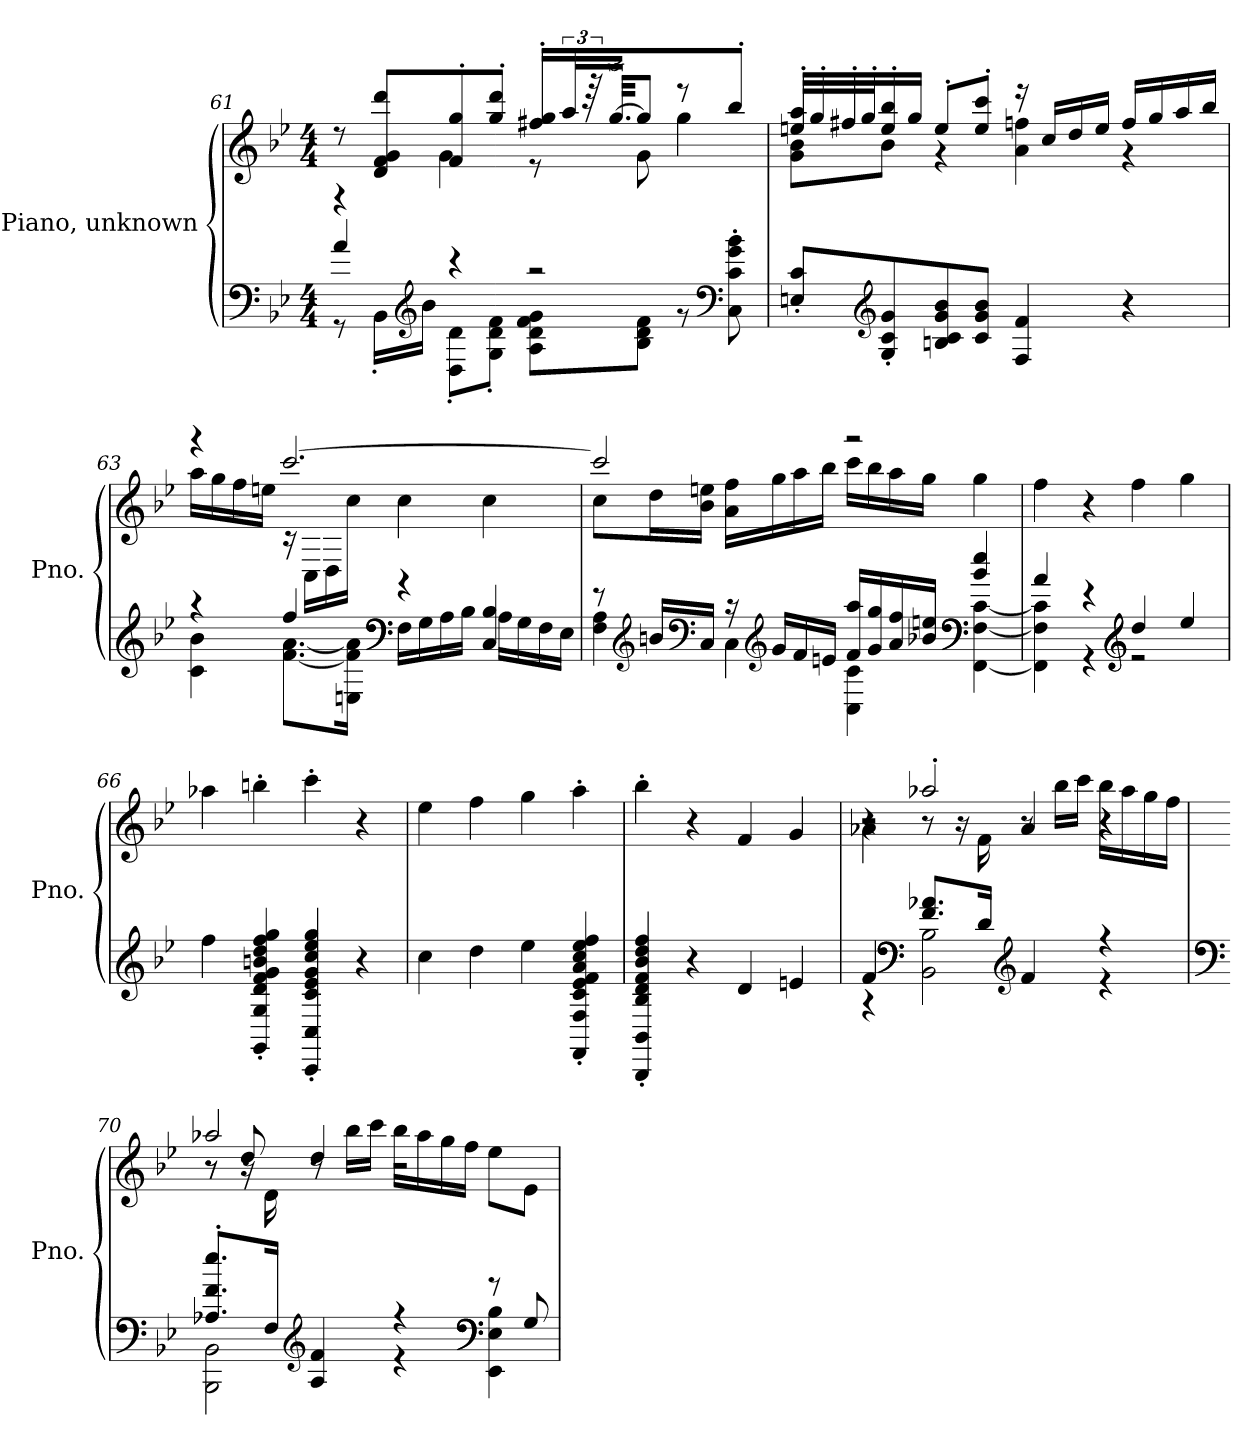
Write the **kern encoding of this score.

**kern	**kern
*part1	*part1
*staff2	*staff1
*I"Piano, unknown	*
*I'Pno.	*
!!LO:LB:g=z
*clefF4	*clefG2
*k[b-e-]	*k[b-e-]
*M4/4	*M4/4
=61	=61
*^	*^
4a/	8r	8r	4r
.	16BB-'\LL	8d/ 8f/ 8g/ 8ddd/L	.
*clefG2	*	*	*
.	16b-\JJ	.	.
4r	8D\' 8d\'L	8f/' 8gg/'	4g\
.	8G\' 8d\' 8f\'J	8gg/' 8ddd/'J	.
2r	8A\ 8d\ 8f\ 8g\L	16ff#X/' 16gg/'LL	8r
.	.	48aa/JJk	.
.	.	96r	.
.	.	[48.gg/KKL	.
.	8B-\ 8d\ 8f\J	8gg/J]	8g\
.	8r	8r	4gg\
*clefF4	*	*	*
.	8C\' 8c\' 8g\' 8b-\'	8bb-'/	.
*v	*v	*	*
=62	=62	=62
8En/' 8c/'L	32een/' 32aa/'LLL	8g\ 8b-\L
.	32gg'/	.
.	32ff#X'/	.
.	32gg'/J	.
*clefG2	*	*
8G/' 8c/' 8g/'	16ee/' 16bb-/'	8b-\J
.	16gg/JJ	.
8Bn/ 8c/ 8g/ 8b-/	8ee'/L	4r
8c/ 8g/ 8b-/J	8ee/' 8ccc/'J	.
4F/ 4f/	16r	4a\ 4ffn\
.	16cc/LL	.
.	16dd/	.
.	16ee/JJ	.
4r	16ff/LL	4r
.	16gg/	.
.	16aa/	.
.	16bb-/JJ	.
!!LO:LB:g=z	!!
=63	=63	=63
*^	*	*
4r	4c\ 4b-\	4r	16aa\LL
.	.	.	16gg\
.	.	.	16ff\
.	.	.	16een\JJ
4ff/	[8.f\ [8.a\L	[2.ccc/	16r
.	.	.	16C\LL
.	.	.	16D\
.	16En\ 16f\] 16a\]Jk	.	16cc\JJ
*clefF4	*	*	*
4r	16F\LL	.	4cc\
.	16G\	.	.
.	16A\	.	.
.	16B-\JJ	.	.
4C/ 4B-/	16A\LL	.	4cc\
.	16G\	.	.
.	16F\	.	.
.	16E\JJ	.	.
=64	=64	=64	=64
8r	4F\ 4A\	2ccc/]	8cc\L
*clefG2	*	*	*
16bn/LL	.	.	16dd\L
*clefF4	*	*	*
16C/JJ	.	.	16b-\ 16een\JJ
16r	4C\	.	16a\ 16ff\LL
*clefG2	*	*	*
16g/LL	.	.	16gg\
16f/	.	.	16aa\
16en/JJ	.	.	16bb-\JJ
16f/ 16aa/LL	4C\ 4c\	2r	16ccc\LL
16g/ 16gg/	.	.	16bb-\
16a/ 16ff/	.	.	16aa\
16b-X/ 16een/JJ	.	.	16gg\JJ
*clefF4	*	*	*
4b-/ 4ee/	[4FF\ [4F\ [4c\	.	4gg\
*	*	*v	*v
!!LO:LB:g=z
=65	=65	=65
4a/	4FF\] 4F\] 4c\]	4ff\
4r	4r	4r
*clefG2	*	*
4dd/	2r	4ff\
4ee-/	.	4gg\
*v	*v	*
=66	=66
4ff\	4aa-X\
4GG/' 4G/' 4d/' 4f/' 4g/' 4bn/' 4dd/' 4ff/' 4gg/'	4bbn'\
4CC/' 4C/' 4c/' 4e-/' 4g/' 4cc/' 4ee-/' 4gg/'	4ccc'\
4r	4r
=67	=67
4cc\	4ee-\
4dd\	4ff\
4ee-\	4gg\
4FF/' 4F/' 4c/' 4e-/' 4f/' 4a/' 4cc/' 4ee-/' 4ff/'	4aa'\
=68	=68
4BBB-/' 4BB-/' 4B-/' 4d/' 4f/' 4b-/' 4dd/' 4ff/'	4bb-'\
4r	4r
4d/	4f/
4en/	4g/
=69	=69
*^	*^
*	*	*	*^
4f/	4r	4r	4a-X\	2r
*clefF4	*	*	*	*
8.f/ 8.a-X/L	2BB-\ 2B-\	2aa-X'/	8r	.
.	.	.	16r	.
16d/Jk	.	.	16f\	.
*clefG2	*	*	*	*
4f/	.	.	8r	4a-/
.	.	.	16bb-\LL	.
.	.	.	16ccc\JJ	.
4r	4r	4r	16bb-\LL	4r
.	.	.	16aa-\	.
.	.	.	16gg\	.
.	.	.	16ff\JJ	.
!!LO:LB:g=z	!!	!!
=70	=70	=70	=70	=70
*clefF4	*	*	*	*
8.A-X/' 8.f/' 8.ee-/'L	2BBB-\ 2BB-\	2aa-X/	8r	8r
.	.	.	16r	8dd/
16F/Jk	.	.	16d\	.
*clefG2	*	*	*	*
4A-/ 4f/	.	.	8r	4dd/
.	.	.	16bb-\LL	.
.	.	.	16ccc\JJ	.
4r	4r	2r	16bb-\LL	2r
.	.	.	16aa-\	.
.	.	.	16gg\	.
.	.	.	16ff\JJ	.
*clefF4	*	*	*	*
8r	4EE-\ 4E-\ 4B-\	.	8ee-\L	.
8G/	.	.	8e-\J	.
*v	*v	*	*	*
*	*v	*v	*v
=	=
*-	*-
